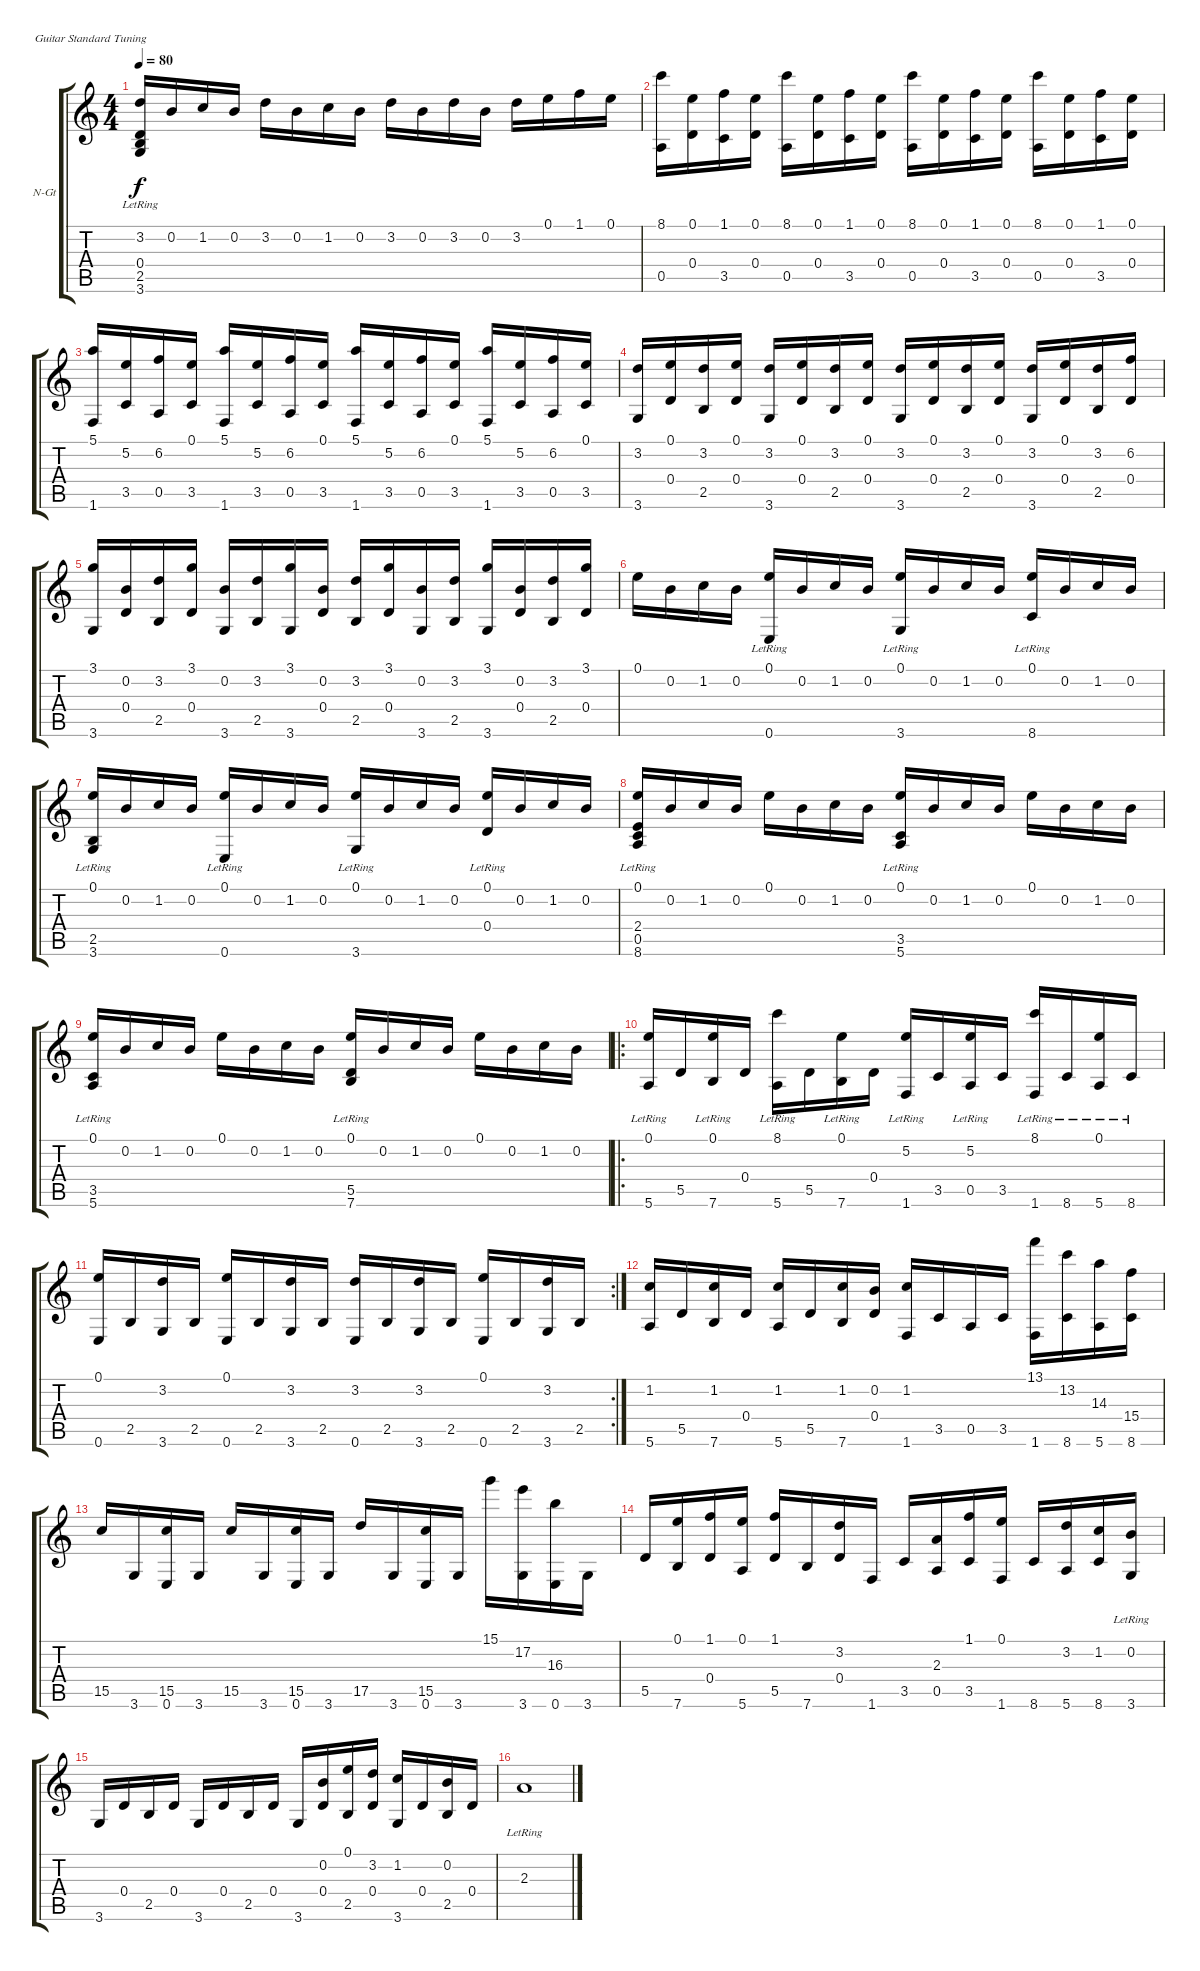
\defaultSystemsLayout 4
\bracketExtendMode groupsimilarinstruments
\firstSystemTrackNameOrientation horizontal
\otherSystemsTrackNameOrientation horizontal
\track ("Nylon Guitar" "N-Gt") {instrument acousticguitarnylon}
\staff {score tabs}
\tuning (E4 B3 G3 D3 A2 E2)
\ts (4 4)
\tempo 80
\clef g2
\ks c
(3.2{lr} 0.4{lr} 2.5{lr} 3.6{lr}).16{dy f} 0.2.16 1.2.16 0.2.16 3.2.16 0.2.16 1.2.16 0.2.16 3.2.16 0.2.16 3.2.16 0.2.16 3.2.16 0.1.16 1.1.16 0.1.16 |
(8.1 0.5).16 (0.1 0.4).16 (1.1 3.5).16 (0.1 0.4).16 (8.1 0.5).16 (0.1 0.4).16 (1.1 3.5).16 (0.1 0.4).16 (8.1 0.5).16 (0.1 0.4).16 (1.1 3.5).16 (0.1 0.4).16 (8.1 0.5).16 (0.1 0.4).16 (1.1 3.5).16 (0.1 0.4).16 |
(5.1 1.6).16 (5.2 3.5).16 (6.2 0.5).16 (0.1 3.5).16 (5.1 1.6).16 (5.2 3.5).16 (6.2 0.5).16 (0.1 3.5).16 (5.1 1.6).16 (5.2 3.5).16 (6.2 0.5).16 (0.1 3.5).16 (5.1 1.6).16 (5.2 3.5).16 (6.2 0.5).16 (0.1 3.5).16 |
(3.2 3.6).16 (0.1 0.4).16 (3.2 2.5).16 (0.1 0.4).16 (3.2 3.6).16 (0.1 0.4).16 (3.2 2.5).16 (0.1 0.4).16 (3.2 3.6).16 (0.1 0.4).16 (3.2 2.5).16 (0.1 0.4).16 (3.2 3.6).16 (0.1 0.4).16 (3.2 2.5).16 (6.2 0.4).16 |
(3.1 3.6).16 (0.2 0.4).16 (3.2 2.5).16 (3.1 0.4).16 (0.2 3.6).16 (3.2 2.5).16 (3.1 3.6).16 (0.2 0.4).16 (3.2 2.5).16 (3.1 0.4).16 (0.2 3.6).16 (3.2 2.5).16 (3.1 3.6).16 (0.4 0.2).16 (3.2 2.5).16 (3.1 0.4).16 |
0.1.16 0.2.16 1.2.16 0.2.16 (0.1{lr} 0.6{lr}).16 0.2.16 1.2.16 0.2.16 (0.1{lr} 3.6{lr}).16 0.2.16 1.2.16 0.2.16 (0.1{lr} 8.6{lr}).16 0.2.16 1.2.16 0.2.16 |
(0.1{lr} 3.6{lr} 2.5{lr}).16 0.2.16 1.2.16 0.2.16 (0.1{lr} 0.6{lr}).16 0.2.16 1.2.16 0.2.16 (0.1{lr} 3.6{lr}).16 0.2.16 1.2.16 0.2.16 (0.1{lr} 0.4{lr}).16 0.2.16 1.2.16 0.2.16 |
(0.1 8.6{lr} 0.5{lr} 2.4{lr}).16 0.2.16 1.2.16 0.2.16 0.1.16 0.2.16 1.2.16 0.2.16 (0.1 3.5{lr} 5.6{lr}).16 0.2.16 1.2.16 0.2.16 0.1.16 0.2.16 1.2.16 0.2.16 |
(0.1 3.5{lr} 5.6{lr}).16 0.2.16 1.2.16 0.2.16 0.1.16 0.2.16 1.2.16 0.2.16 (0.1 5.5{lr} 7.6{lr}).16 0.2.16 1.2.16 0.2.16 0.1.16 0.2.16 1.2.16 0.2.16 |
\ro
(5.6{lr} 0.1{lr}).16 5.5.16 (7.6{lr} 0.1{lr}).16 0.4.16 (5.6{lr} 8.1{lr}).16 5.5.16 (7.6{lr} 0.1{lr}).16 0.4.16 (1.6{lr} 5.2{lr}).16 3.5.16 (0.5{lr} 5.2{lr}).16 3.5.16 (1.6{lr} 8.1{lr}).16 8.6{lr}.16 (5.6{lr} 0.1{lr}).16 8.6{lr}.16 |
\rc 2
(0.6 0.1).16 2.5.16 (3.6 3.2).16 2.5.16 (0.6 0.1).16 2.5.16 (3.6 3.2).16 2.5.16 (0.6 3.2).16 2.5.16 (3.6 3.2).16 2.5.16 (0.6 0.1).16 2.5.16 (3.6 3.2).16 2.5.16 |
(5.6 1.2).16 5.5.16 (7.6 1.2).16 0.4.16 (5.6 1.2).16 5.5.16 (7.6 1.2).16 (0.4 0.2).16 (1.6 1.2).16 3.5.16 0.5.16 3.5.16 (1.6 13.1).16 (8.6 13.2).16 (5.6 14.3).16 (8.6 15.4).16 |
15.5.16 3.6.16 (0.6 15.5).16 3.6.16 15.5.16 3.6.16 (0.6 15.5).16 3.6.16 17.5.16 3.6.16 (0.6 15.5).16 3.6.16 15.1.16 (3.6 17.2).16 (0.6 16.3).16 3.6.16 |
5.5.16 (7.6 0.1).16 (0.4 1.1).16 (5.6 0.1).16 (5.5 1.1).16 7.6.16 (0.4 3.2).16 1.6.16 3.5.16 (0.5 2.3).16 (3.5 1.1).16 (1.6 0.1).16 8.6.16 (5.6 3.2).16 (8.6 1.2).16 (3.6{lr} 0.2{lr}).16 |
3.6.16 0.4.16 2.5.16 0.4.16 3.6.16 0.4.16 2.5.16 0.4.16 3.6.16 (0.4 0.2).16 (2.5 0.1).16 (0.4 3.2).16 (3.6 1.2).16 0.4.16 (2.5 0.2).16 0.4.16 |
2.3{lr}.1
